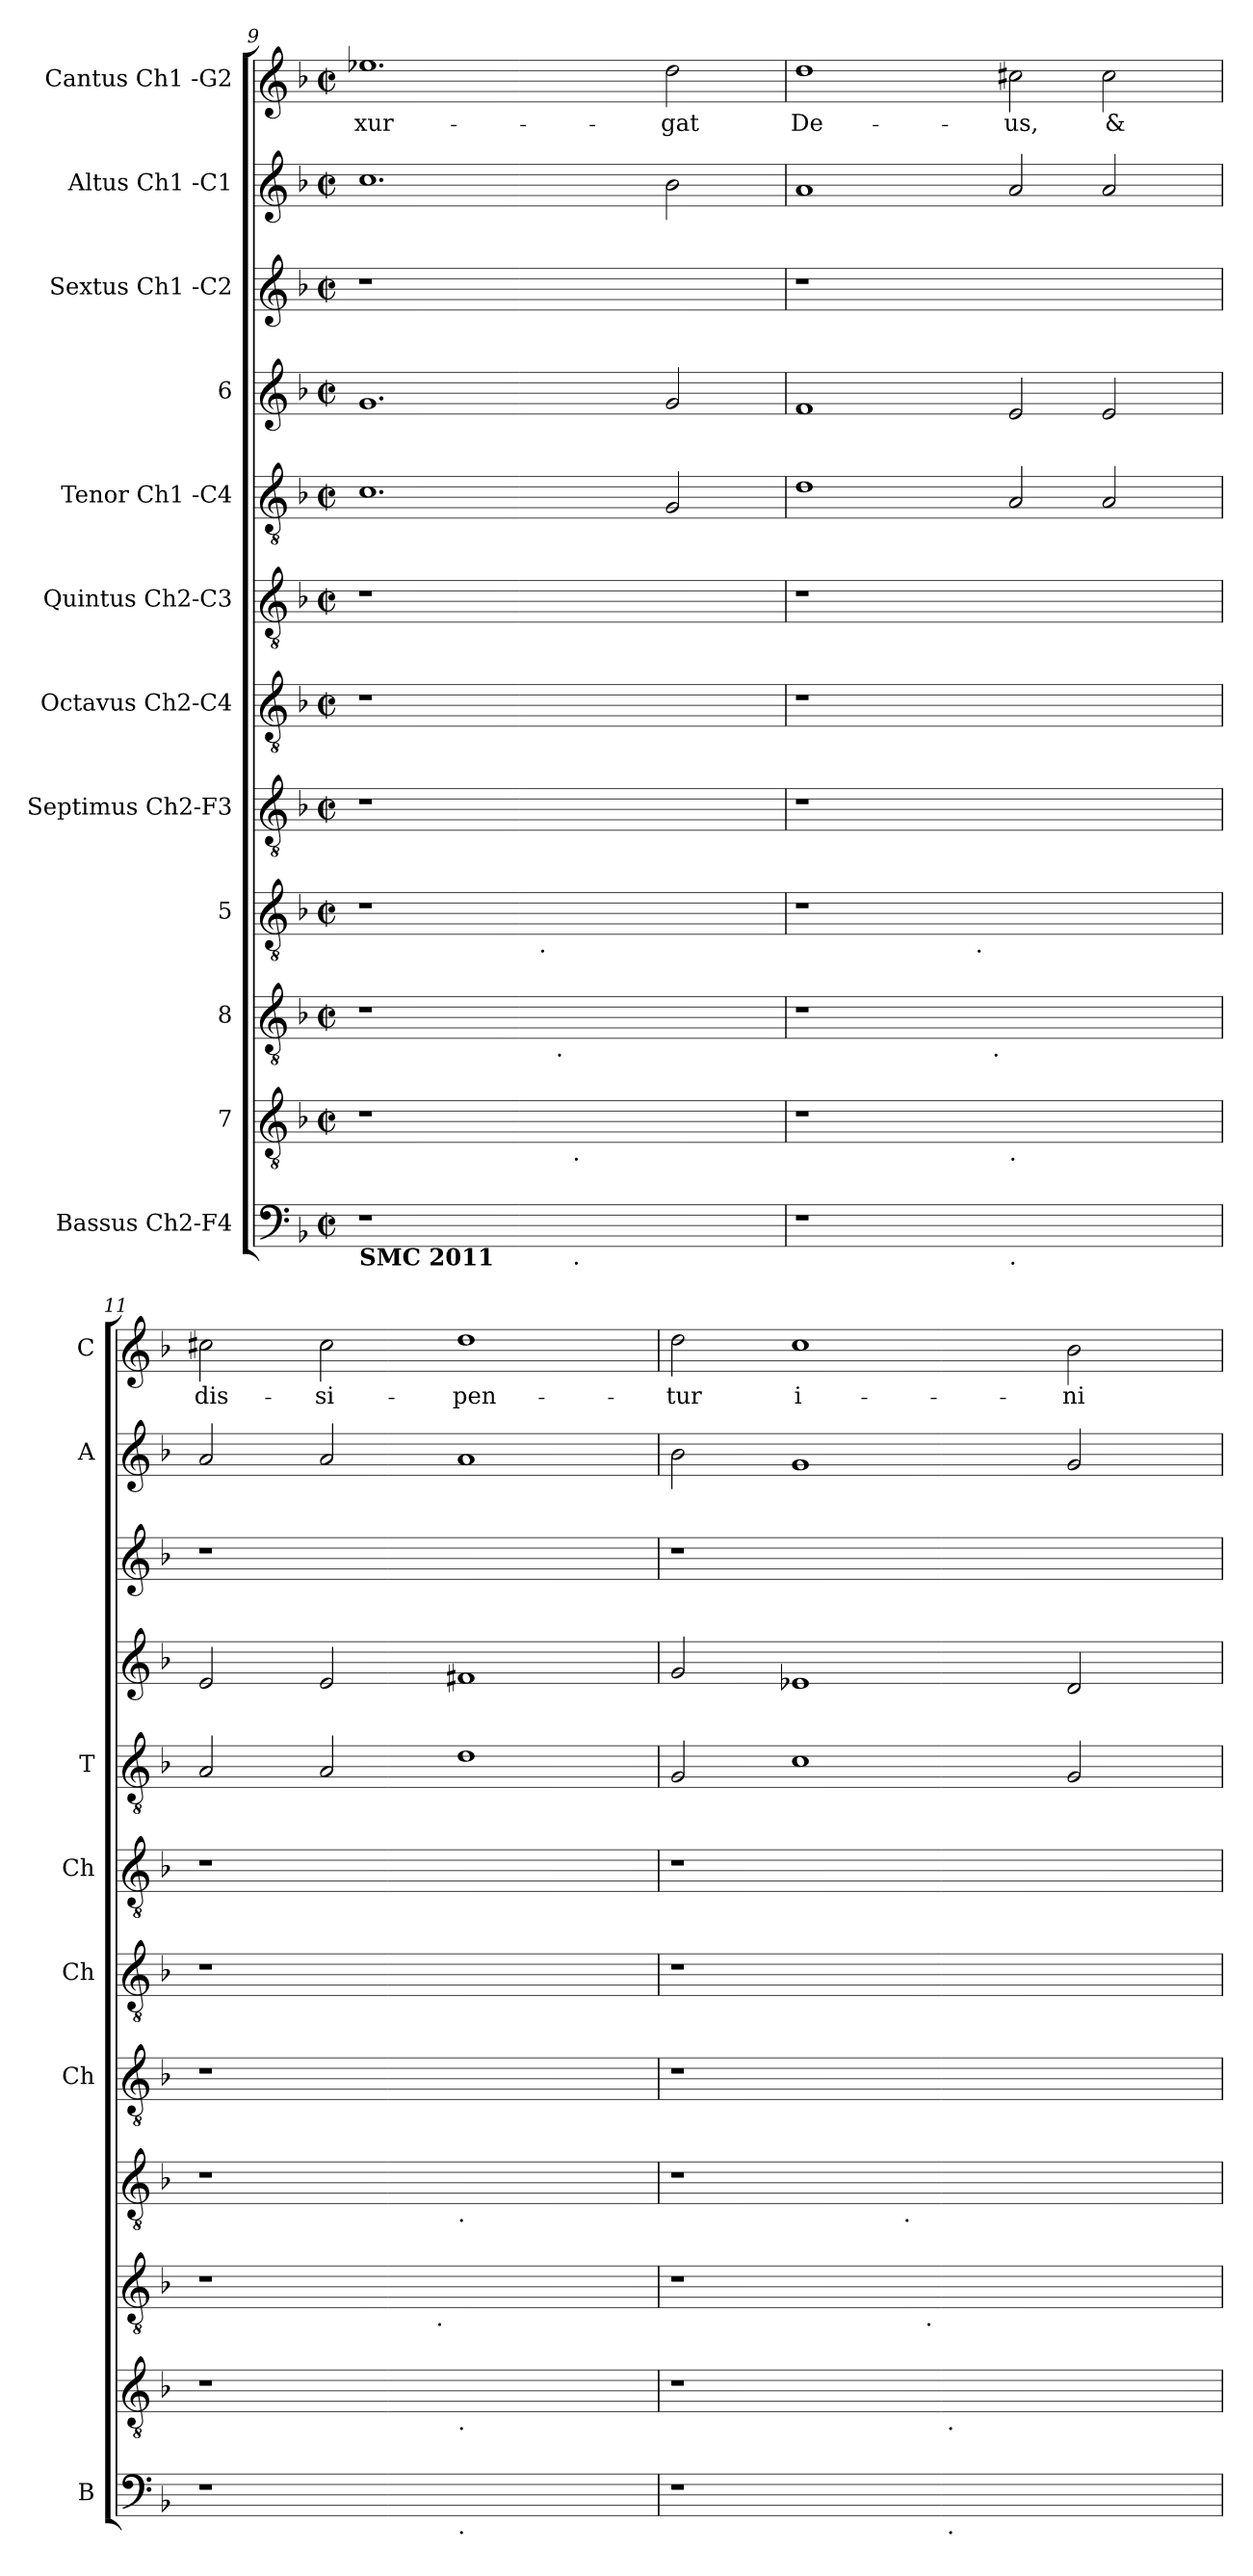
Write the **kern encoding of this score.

**kern	**kern	**kern	**kern	**kern	**kern	**kern	**kern	**kern	**kern	**kern	**kern	**text
*part12	*part11	*part10	*part9	*part8	*part7	*part6	*part5	*part4	*part3	*part2	*part1	*part1
*staff12	*staff11	*staff10	*staff9	*staff8	*staff7	*staff6	*staff5	*staff4	*staff3	*staff2	*staff1	*staff1
*I"Bassus Ch2-F4	*I"7	*I"8	*I"5	*I"Septimus Ch2-F3	*I"Octavus Ch2-C4	*I"Quintus Ch2-C3	*I"Tenor Ch1 -C4	*I"6	*I"Sextus Ch1 -C2	*I"Altus Ch1 -C1	*I"Cantus Ch1 -G2	*
*I'B	*	*	*	*I'Ch	*I'Ch	*I'Ch	*I'T	*	*	*I'A	*I'C	*
*clefF4	*clefGv2	*clefGv2	*clefGv2	*clefGv2	*clefGv2	*clefGv2	*clefGv2	*clefG2	*clefG2	*clefG2	*clefG2	*
*ITrd7c12	*	*	*	*	*	*	*	*	*	*	*	*
*k[b-]	*k[b-]	*k[b-]	*k[b-]	*k[b-]	*k[b-]	*k[b-]	*k[b-]	*k[b-]	*k[b-]	*k[b-]	*k[b-]	*
*F:	*F:	*F:	*F:	*F:	*F:	*F:	*F:	*F:	*F:	*F:	*F:	*
*M2/2	*M2/2	*M2/2	*M2/2	*M2/2	*M2/2	*M2/2	*M2/2	*M2/2	*M2/2	*M2/2	*M2/2	*
*met(c|)	*met(c|)	*met(c|)	*met(c|)	*met(c|)	*met(c|)	*met(c|)	*met(c|)	*met(c|)	*met(c|)	*met(c|)	*met(c|)	*
=9	=9	=9	=9	=9	=9	=9	=9	=9	=9	=9	=9	=9
!LO:TX:b:B:t=SMC 2011	!	!	!	!	!	!	!	!	!	!	!	!
!	!	!	!	!	!	!	!	!	!	!	!	!LO:LY:b:rj
*	*	*^	*^	*	*	*	*	*	*	*	*	*
1r	1r	1r	2ryy	1r	2...ryy	1r	1r	1r	1.c	1.g	1r	1.cc	1.ee-X	-xur-
.	.	.	4...ryy	.	.	.	.	.	.	.	.	.	.	.
!	!	!	!	!	!LO:TX:b:t=.	!	!	!	!	!	!	!	!	!
.	.	.	.	.	1ryy	.	.	.	.	.	.	.	.	.
!	!	!	!LO:TX:b:t=.	!	!	!	!	!	!	!	!	!	!	!
.	.	.	1ryy	.	.	.	.	.	.	.	.	.	.	.
!	!LO:TX:b:t=.	!	!	!	!	!	!	!	!	!	!	!	!	!
!LO:TX:b:t=.	!	!	!	!	!	!	!	!	!	!	!	!	!	!
1ryy	1ryy	1ryy	.	1ryy	.	1ryy	1ryy	1ryy	.	.	1ryy	.	.	.
!	!	!	!	!	!	!	!	!	!	!	!	!	!	!LO:LY:b:rj
.	.	.	.	.	.	.	.	.	2G/	2g/	.	2b-\	2dd\	-gat
.	.	.	.	.	16ryy	.	.	.	.	.	.	.	.	.
.	.	.	32ryy	.	.	.	.	.	.	.	.	.	.	.
=10	=10	=10	=10	=10	=10	=10	=10	=10	=10	=10	=10	=10	=10	=10
!	!	!	!	!	!	!	!	!	!	!	!	!	!	!LO:LY:b:rj
1r	1r	1r	2ryy	1r	2...ryy	1r	1r	1r	1d	1f	1r	1a	1dd	De-
.	.	.	4...ryy	.	.	.	.	.	.	.	.	.	.	.
!	!	!	!	!	!LO:TX:b:t=.	!	!	!	!	!	!	!	!	!
.	.	.	.	.	1ryy	.	.	.	.	.	.	.	.	.
!	!	!	!LO:TX:b:t=.	!	!	!	!	!	!	!	!	!	!	!
.	.	.	1ryy	.	.	.	.	.	.	.	.	.	.	.
!	!LO:TX:b:t=.	!	!	!	!	!	!	!	!	!	!	!	!	!
!LO:TX:b:t=.	!	!	!	!	!	!	!	!	!	!	!	!	!	!
!	!	!	!	!	!	!	!	!	!	!	!	!	!	!LO:LY:b:rj
1ryy	1ryy	1ryy	.	1ryy	.	1ryy	1ryy	1ryy	2A/	2e/	1ryy	2a/	2cc#X\	-us,
!	!	!	!	!	!	!	!	!	!	!	!	!	!	!LO:LY:b:rj
.	.	.	.	.	.	.	.	.	2A/	2e/	.	2a/	2cc#\	&
.	.	.	.	.	16ryy	.	.	.	.	.	.	.	.	.
.	.	.	32ryy	.	.	.	.	.	.	.	.	.	.	.
=11	=11	=11	=11	=11	=11	=11	=11	=11	=11	=11	=11	=11	=11	=11
!	!	!	!	!	!	!	!	!	!	!	!	!	!	!LO:LY:b:rj
*	*	*	*	*v	*v	*	*	*	*	*	*	*	*	*
1r	1r	1r	2ryy	1r	1r	1r	1r	2A/	2e/	1r	2a/	2cc#X\	dis-
!	!	!	!	!	!	!	!	!	!	!	!	!	!LO:LY:b:rj
.	.	.	4...ryy	.	.	.	.	2A/	2e/	.	2a/	2cc#\	-si-
!	!	!	!LO:TX:b:t=.	!	!	!	!	!	!	!	!	!	!
.	.	.	1ryy	.	.	.	.	.	.	.	.	.	.
!	!	!	!	!LO:TX:b:t=.	!	!	!	!	!	!	!	!	!
!	!LO:TX:b:t=.	!	!	!	!	!	!	!	!	!	!	!	!
!LO:TX:b:t=.	!	!	!	!	!	!	!	!	!	!	!	!	!
!	!	!	!	!	!	!	!	!	!	!	!	!	!LO:LY:b:rj
1ryy	1ryy	1ryy	.	1ryy	1ryy	1ryy	1ryy	1d	1f#X	1ryy	1a	1dd	-pen-
.	.	.	32ryy	.	.	.	.	.	.	.	.	.	.
=12	=12	=12	=12	=12	=12	=12	=12	=12	=12	=12	=12	=12	=12
!	!	!	!	!	!	!	!	!	!	!	!	!	!LO:LY:b:rj
*	*	*	*	*^	*	*	*	*	*	*	*	*	*
1r	1r	1r	2ryy	1r	2...ryy	1r	1r	1r	2G/	2g/	1r	2b-\	2dd\	-tur
!	!	!	!	!	!	!	!	!	!	!	!	!	!	!LO:LY:b:rj
.	.	.	4...ryy	.	.	.	.	.	1c	1e-X	.	1g	1cc	i-
!	!	!	!	!	!LO:TX:b:t=.	!	!	!	!	!	!	!	!	!
.	.	.	.	.	1ryy	.	.	.	.	.	.	.	.	.
!	!	!	!LO:TX:b:t=.	!	!	!	!	!	!	!	!	!	!	!
.	.	.	1ryy	.	.	.	.	.	.	.	.	.	.	.
!	!LO:TX:b:t=.	!	!	!	!	!	!	!	!	!	!	!	!	!
!LO:TX:b:t=.	!	!	!	!	!	!	!	!	!	!	!	!	!	!
1ryy	1ryy	1ryy	.	1ryy	.	1ryy	1ryy	1ryy	.	.	1ryy	.	.	.
!	!	!	!	!	!	!	!	!	!	!	!	!	!	!LO:LY:b:rj
.	.	.	.	.	.	.	.	.	2G/	2d/	.	2g/	2b-\	-ni-
.	.	.	.	.	16ryy	.	.	.	.	.	.	.	.	.
.	.	.	32ryy	.	.	.	.	.	.	.	.	.	.	.
*	*	*v	*v	*	*	*	*	*	*	*	*	*	*	*
*	*	*	*v	*v	*	*	*	*	*	*	*	*	*
=	=	=	=	=	=	=	=	=	=	=	=	=
*-	*-	*-	*-	*-	*-	*-	*-	*-	*-	*-	*-	*-
